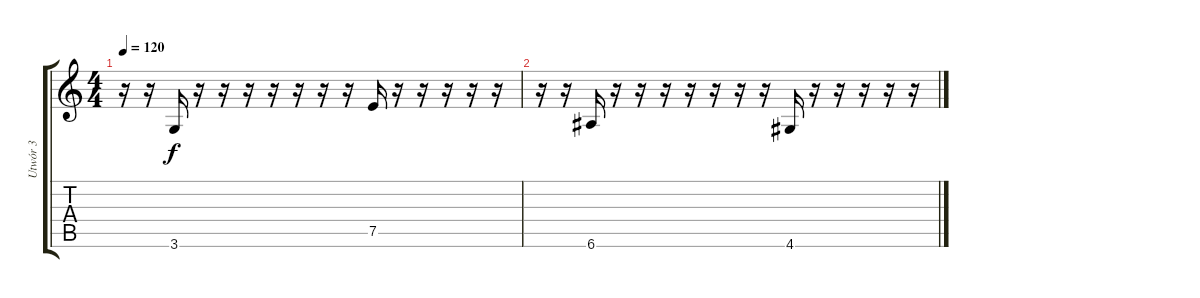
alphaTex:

\track ("Utwór 3" "Utwór 3") {instrument electricguitarclean}
\staff {score tabs}
\tuning (E4 B3 G3 D3 A2 E2) {hide}
\ts (4 4)
\tempo 120
\clef g2
\ks c
r.16{dy f instrument electricguitarclean} r.16 3.6.16 r.16 r.16 r.16 r.16 r.16 r.16 r.16 7.5.16 r.16 r.16 r.16 r.16 r.16 |
r.16 r.16 6.6.16 r.16 r.16 r.16 r.16 r.16 r.16 r.16 4.6.16 r.16 r.16 r.16 r.16 r.16
